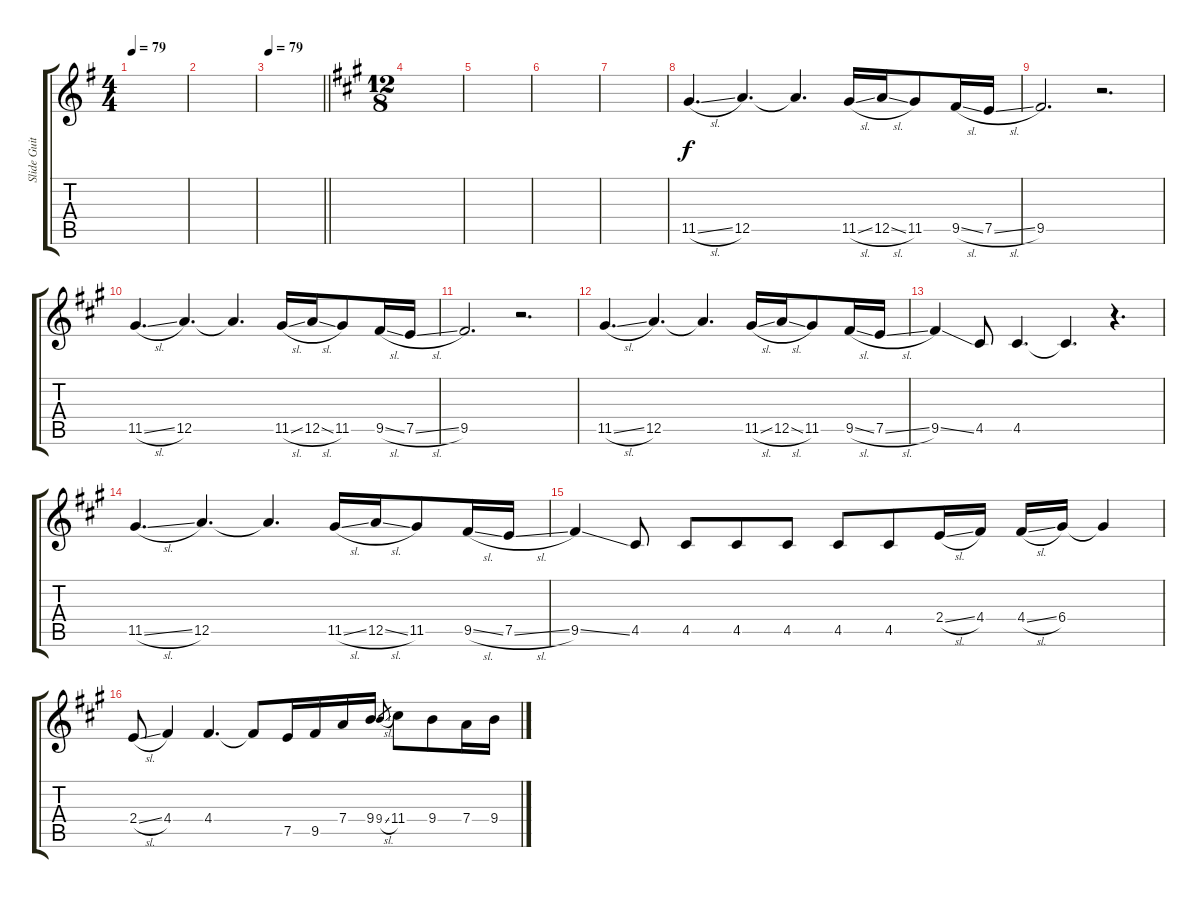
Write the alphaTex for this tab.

\track ("Slide Guitar" "Slide Guit") {instrument acousticguitarsteel}
\staff {score tabs}
\tuning (E4 B3 G3 D3 A2 E2) {hide}
\ts (4 4)
\tempo 79
\clef g2
\ks eminor
|
|
\tempo 79
\barLineRight lightlight
|
\ts (12 8)
\ks f#minor
|
|
|
|
11.5{sl}.4{d} 12.5.4{d} 12.5{t}.4{d} 11.5{sl}.16 12.5{sl}.16 11.5.8 9.5{sl}.16 7.5{sl}.16 |
9.5.2{d} r.2{d} |
11.5{sl}.4{d} 12.5.4{d} 12.5{t}.4{d} 11.5{sl}.16 12.5{sl}.16 11.5.8 9.5{sl}.16 7.5{sl}.16 |
9.5.2{d} r.2{d} |
11.5{sl}.4{d} 12.5.4{d} 12.5{t}.4{d} 11.5{sl}.16 12.5{sl}.16 11.5.8 9.5{sl}.16 7.5{sl}.16 |
9.5{ss}.4 4.5.8 4.5.4{d} 4.5{t}.4{d} r.4{d} |
11.5{sl}.4{d} 12.5.4{d} 12.5{t}.4{d} 11.5{sl}.16 12.5{sl}.16 11.5.8 9.5{sl}.16 7.5{sl}.16 |
9.5{ss}.4 4.5.8 4.5.8 4.5.8 4.5.8 4.5.8 4.5.8 2.4{sl}.16 4.4.16 4.4{sl}.16 6.4.16 6.4{t}.4 |
2.4{sl}.8 4.4.4 4.4.4{d} 4.4{t}.8 7.5.16 9.5.16 7.4.16 9.4.16 9.4{sl}.8{gr} 11.4.8 9.4.8 7.4.16 9.4.16
